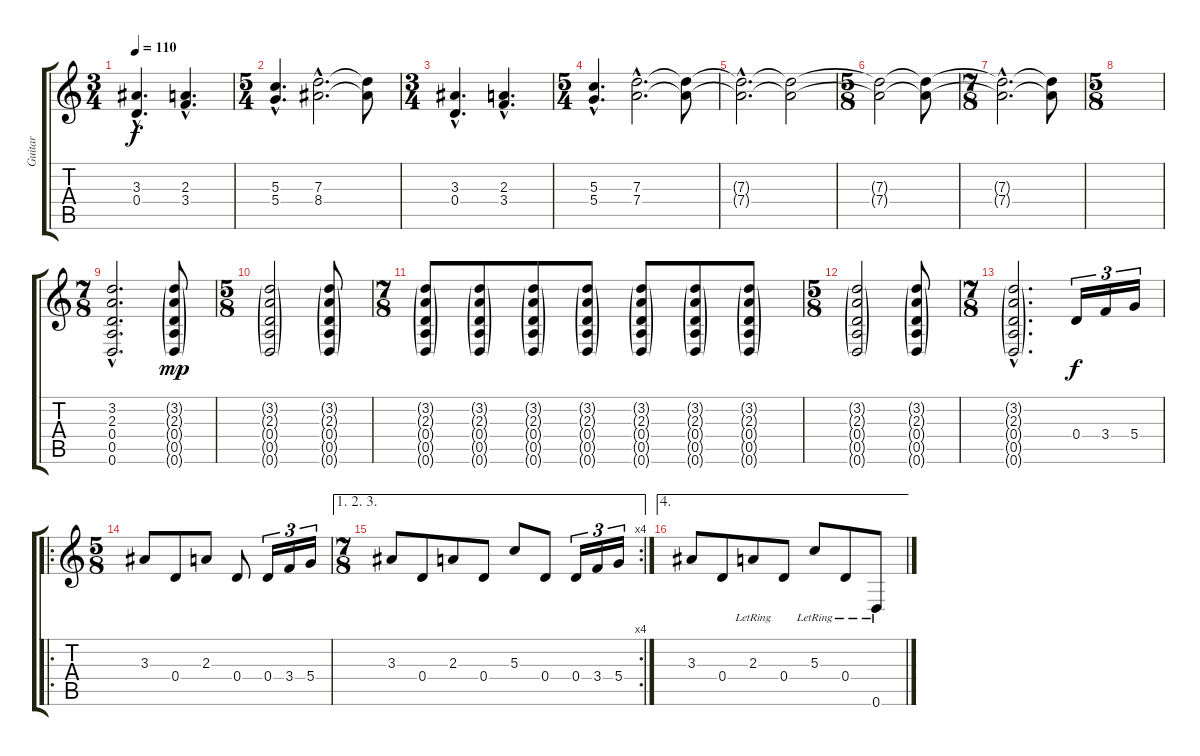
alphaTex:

\track ("Guitar" "Guitar") {instrument distortionguitar}
\staff {score tabs}
\tuning (E4 B3 G3 D3 A2 D2) {hide}
\ts (3 4)
\tempo 110
\clef g2
\ks c
(3.3{hac} 0.4{hac}).4{d dy f instrument electricguitarclean} (2.3{hac} 3.4{hac}).4{d} |
\ts (5 4)
(5.3{hac} 5.4{hac}).4{d} (7.3{hac} 8.4{hac}).2{d} (7.3{t} 8.4{t}).8 |
\ts (3 4)
(3.3{hac} 0.4{hac}).4{d} (2.3{hac} 3.4{hac}).4{d} |
\ts (5 4)
(5.3{hac} 5.4{hac}).4{d} (7.3{hac} 7.4{hac}).2{d} (7.3{t} 7.4{t}).8 |
(7.3{hac t} 7.4{hac t}).2{d volume 0} (7.3{t} 7.4{t}).2 |
\ts (5 8)
(7.3{t} 7.4{t}).2 (7.3{t} 7.4{t}).8 |
\ts (7 8)
(7.3{hac t} 7.4{hac t}).2{d} (7.3{t} 7.4{t}).8 |
\ts (5 8)
|
\ts (7 8)
(3.2{hac} 2.3{hac} 0.4{hac} 0.5{hac} 0.6{hac}).2{d volume 8} (3.2{g} 2.3{g} 0.4{g} 0.5{g} 0.6{g}).8{dy mp} |
\ts (5 8)
(3.2{g} 2.3{g} 0.4{g} 0.5{g} 0.6{g}).2 (3.2{g} 2.3{g} 0.4{g} 0.5{g} 0.6{g}).8 |
\ts (7 8)
(3.2{g} 2.3{g} 0.4{g} 0.5{g} 0.6{g}).8 (3.2{g} 2.3{g} 0.4{g} 0.5{g} 0.6{g}).8 (3.2{g} 2.3{g} 0.4{g} 0.5{g} 0.6{g}).8 (3.2{g} 2.3{g} 0.4{g} 0.5{g} 0.6{g}).8{volume 16} (3.2{g} 2.3{g} 0.4{g} 0.5{g} 0.6{g}).8 (3.2{g} 2.3{g} 0.4{g} 0.5{g} 0.6{g}).8 (3.2{g} 2.3{g} 0.4{g} 0.5{g} 0.6{g}).8 |
\ts (5 8)
(3.2{g} 2.3{g} 0.4{g} 0.5{g} 0.6{g}).2 (3.2{g} 2.3{g} 0.4{g} 0.5{g} 0.6{g}).8 |
\ts (7 8)
(3.2{g hac} 2.3{g hac} 0.4{g hac} 0.5{g hac} 0.6{g hac}).2{d} 0.4.16{tu (3 2) dy f instrument electricguitarmuted} 3.4.16{tu (3 2)} 5.4.16{tu (3 2)} |
\ro
\ts (5 8)
3.3.8 0.4.8 2.3.8 0.4.8 0.4.16{tu (3 2)} 3.4.16{tu (3 2)} 5.4.16{tu (3 2)} |
\ae (1 2 3)
\rc 4
\ts (7 8)
3.3.8 0.4.8 2.3.8 0.4.8 5.3.8 0.4.8 0.4.16{tu (3 2)} 3.4.16{tu (3 2)} 5.4.16{tu (3 2)} |
\ae 4
3.3.8 0.4.8 2.3{lr}.8{instrument distortionguitar} 0.4.8 5.3{lr}.8 0.4{lr}.8 0.6{lr}.8
